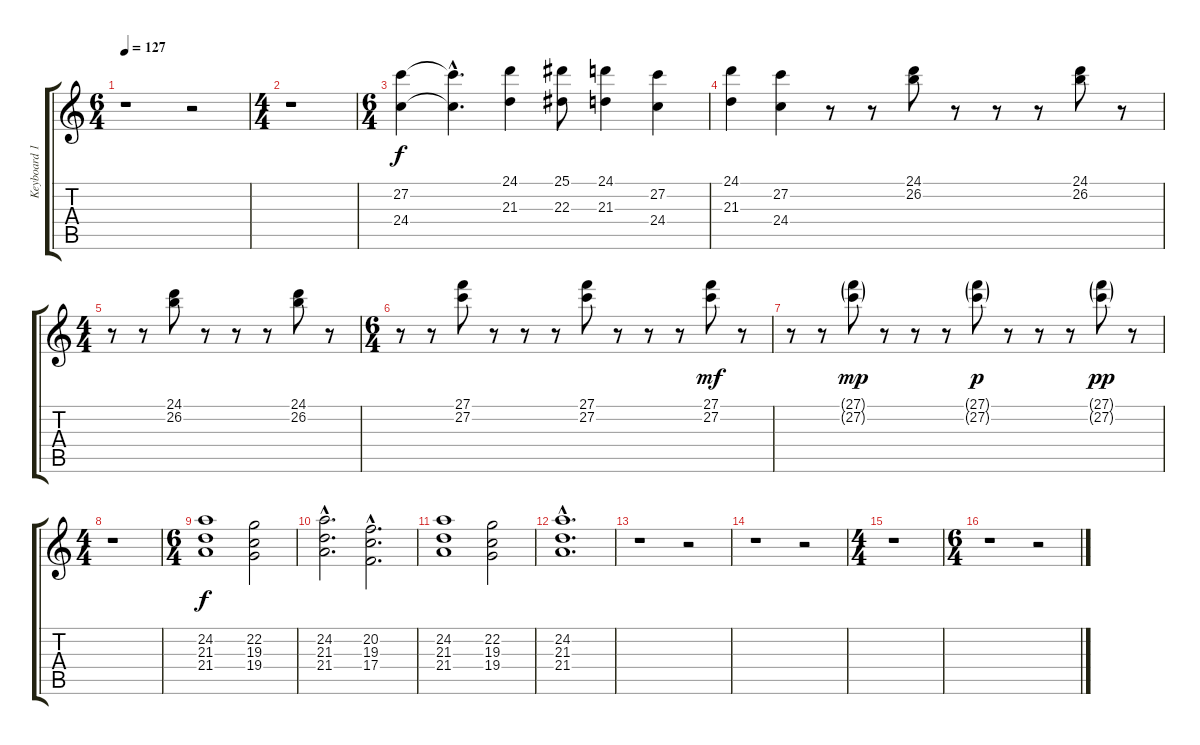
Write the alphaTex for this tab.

\track ("Keyboard 1" "Keyboard 1") {instrument stringensemble1}
\staff {score tabs}
\tuning (D4 A3 F3 C3 G2 C2) {hide}
\ts (6 4)
\tempo 127
\clef g2
\ks c
r.1{dy f} r.2 |
\ts (4 4)
r.1 |
\ts (6 4)
(27.2 24.4).4{instrument stringensemble1} (27.2{hac t} 24.4{hac t}).4{d} (24.1 21.3).4 (25.1 22.3).8 (24.1 21.3).4 (27.2 24.4).4 |
(24.1 21.3).4 (27.2 24.4).4 r.8 r.8 (24.1 26.2).8 r.8 r.8 r.8 (24.1 26.2).8 r.8 |
\ts (4 4)
r.8 r.8 (24.1 26.2).8 r.8 r.8 r.8 (24.1 26.2).8 r.8 |
\ts (6 4)
r.8 r.8 (27.1 27.2).8 r.8 r.8 r.8 (27.1 27.2).8 r.8 r.8 r.8 (27.1 27.2).8{dy mf} r.8 |
r.8 r.8 (27.1{g} 27.2{g}).8{dy mp} r.8 r.8 r.8 (27.1{g} 27.2{g}).8{dy p} r.8 r.8 r.8 (27.1{g} 27.2{g}).8{dy pp} r.8 |
\ts (4 4)
r.1 |
\ts (6 4)
\section ("" "")
(24.2 21.3 21.4).1{dy f instrument stringensemble2} (22.2 19.3 19.4).2 |
(24.2{hac} 21.3{hac} 21.4{hac}).2{d} (20.2{hac} 19.3{hac} 17.4{hac}).2{d} |
(24.2 21.3 21.4).1 (22.2 19.3 19.4).2 |
(24.2{hac} 21.3{hac} 21.4{hac}).1{d} |
\section ("" "")
r.1 r.2 |
r.1 r.2 |
\ts (4 4)
r.1 |
\ts (6 4)
r.1 r.2
